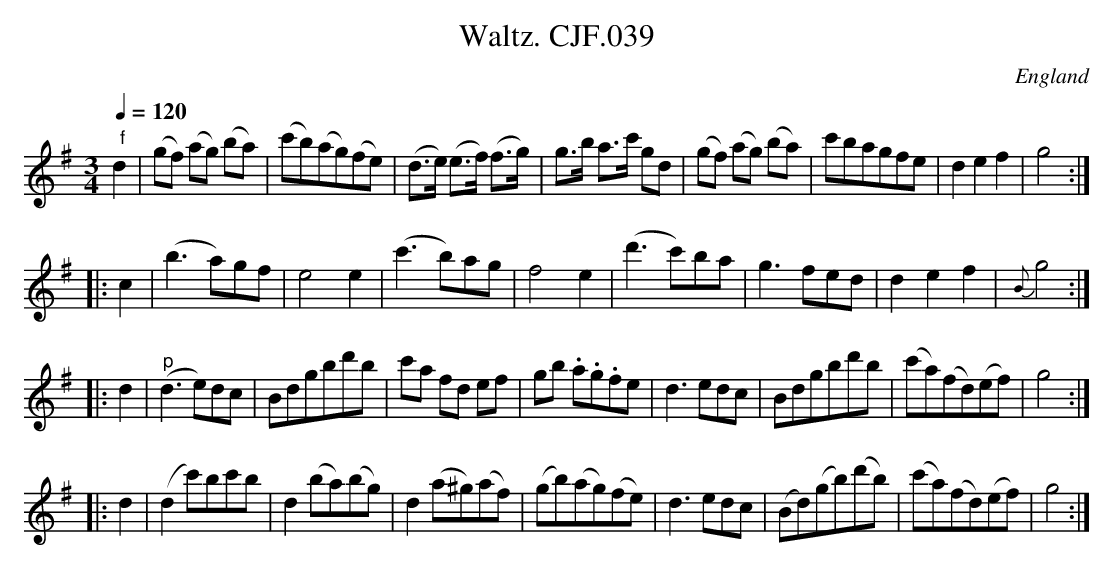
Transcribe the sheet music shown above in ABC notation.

X:1
T:Waltz. CJF.039
O:England
M:3/4
L:1/8
Q:1/4=120
K:G major
" f"d2|\
(gf) (ag) (ba)|(c'b)(ag)(fe)|(d>e) (e>f) (f>g)|
g>b a>c' gd|(gf) (ag) (ba)|c'bagfe|d2e2f2|g4:|!
|:c2|">"(b3a)gf|e4e2|(c'3b)ag|f4e2|\
(d'3c')ba|g3fed|d2e2f2|{B}g4:|!
|:d2|"p"(d3e)dc|Bdgbd'b|c'a fd ef|gb .a.g.fe|\
d3edc|Bdgbd'b|(c'a)(fd)(ef)|g4:|!
|:d2|(d2c')bc'b|d2(ba)(bg)|d2(a^g)(af)|(gb)(ag)(fe)|\
d3edc|(Bd)(gb)(d'b)|(c'a)(fd)(ef)|g4:|
